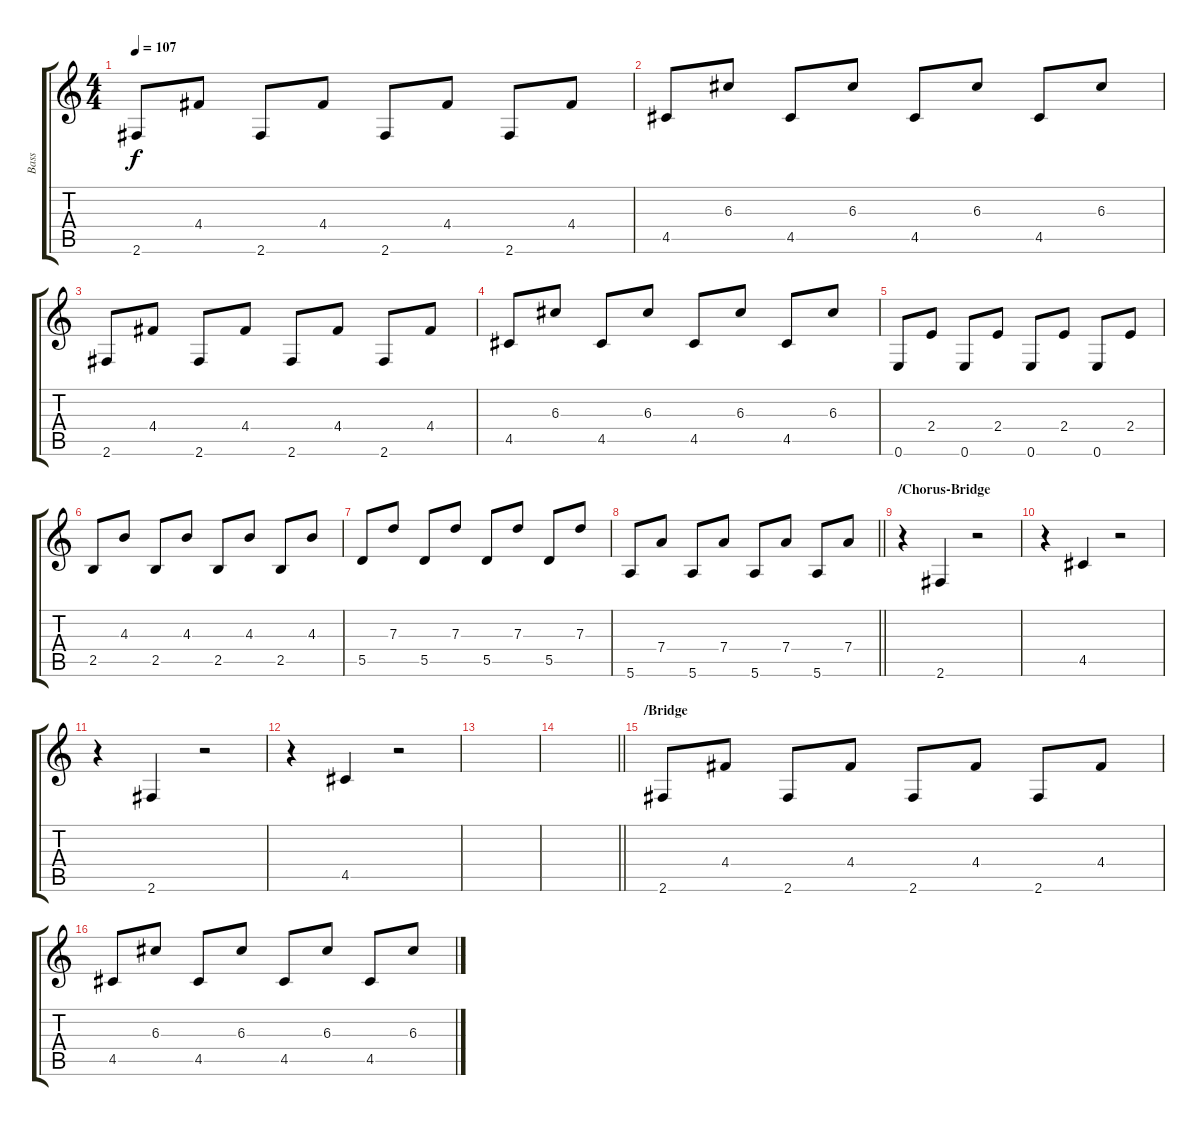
\track ("Bass" "Bass") {instrument electricbassfinger}
\staff {score tabs}
\tuning (E4 B3 G3 D3 A2 E2) {hide}
\ts (4 4)
\tempo 107
\clef g2
\ks c
2.6.8{dy f} 4.4.8 2.6.8 4.4.8 2.6.8 4.4.8 2.6.8 4.4.8 |
4.5.8 6.3.8 4.5.8 6.3.8 4.5.8 6.3.8 4.5.8 6.3.8 |
2.6.8 4.4.8 2.6.8 4.4.8 2.6.8 4.4.8 2.6.8 4.4.8 |
4.5.8 6.3.8 4.5.8 6.3.8 4.5.8 6.3.8 4.5.8 6.3.8 |
0.6.8 2.4.8 0.6.8 2.4.8 0.6.8 2.4.8 0.6.8 2.4.8 |
2.5.8 4.3.8 2.5.8 4.3.8 2.5.8 4.3.8 2.5.8 4.3.8 |
5.5.8 7.3.8 5.5.8 7.3.8 5.5.8 7.3.8 5.5.8 7.3.8 |
\barLineRight lightlight
5.6.8 7.4.8 5.6.8 7.4.8 5.6.8 7.4.8 5.6.8 7.4.8 |
\section ("" "/Chorus-Bridge")
r.4 2.6.4{volume 13} r.2 |
r.4 4.5.4 r.2 |
r.4 2.6.4 r.2 |
r.4 4.5.4 r.2 |
|
\barLineRight lightlight
|
\section ("" "/Bridge")
2.6.8{volume 4} 4.4.8 2.6.8 4.4.8 2.6.8 4.4.8 2.6.8 4.4.8 |
4.5.8 6.3.8 4.5.8 6.3.8 4.5.8 6.3.8 4.5.8 6.3.8
